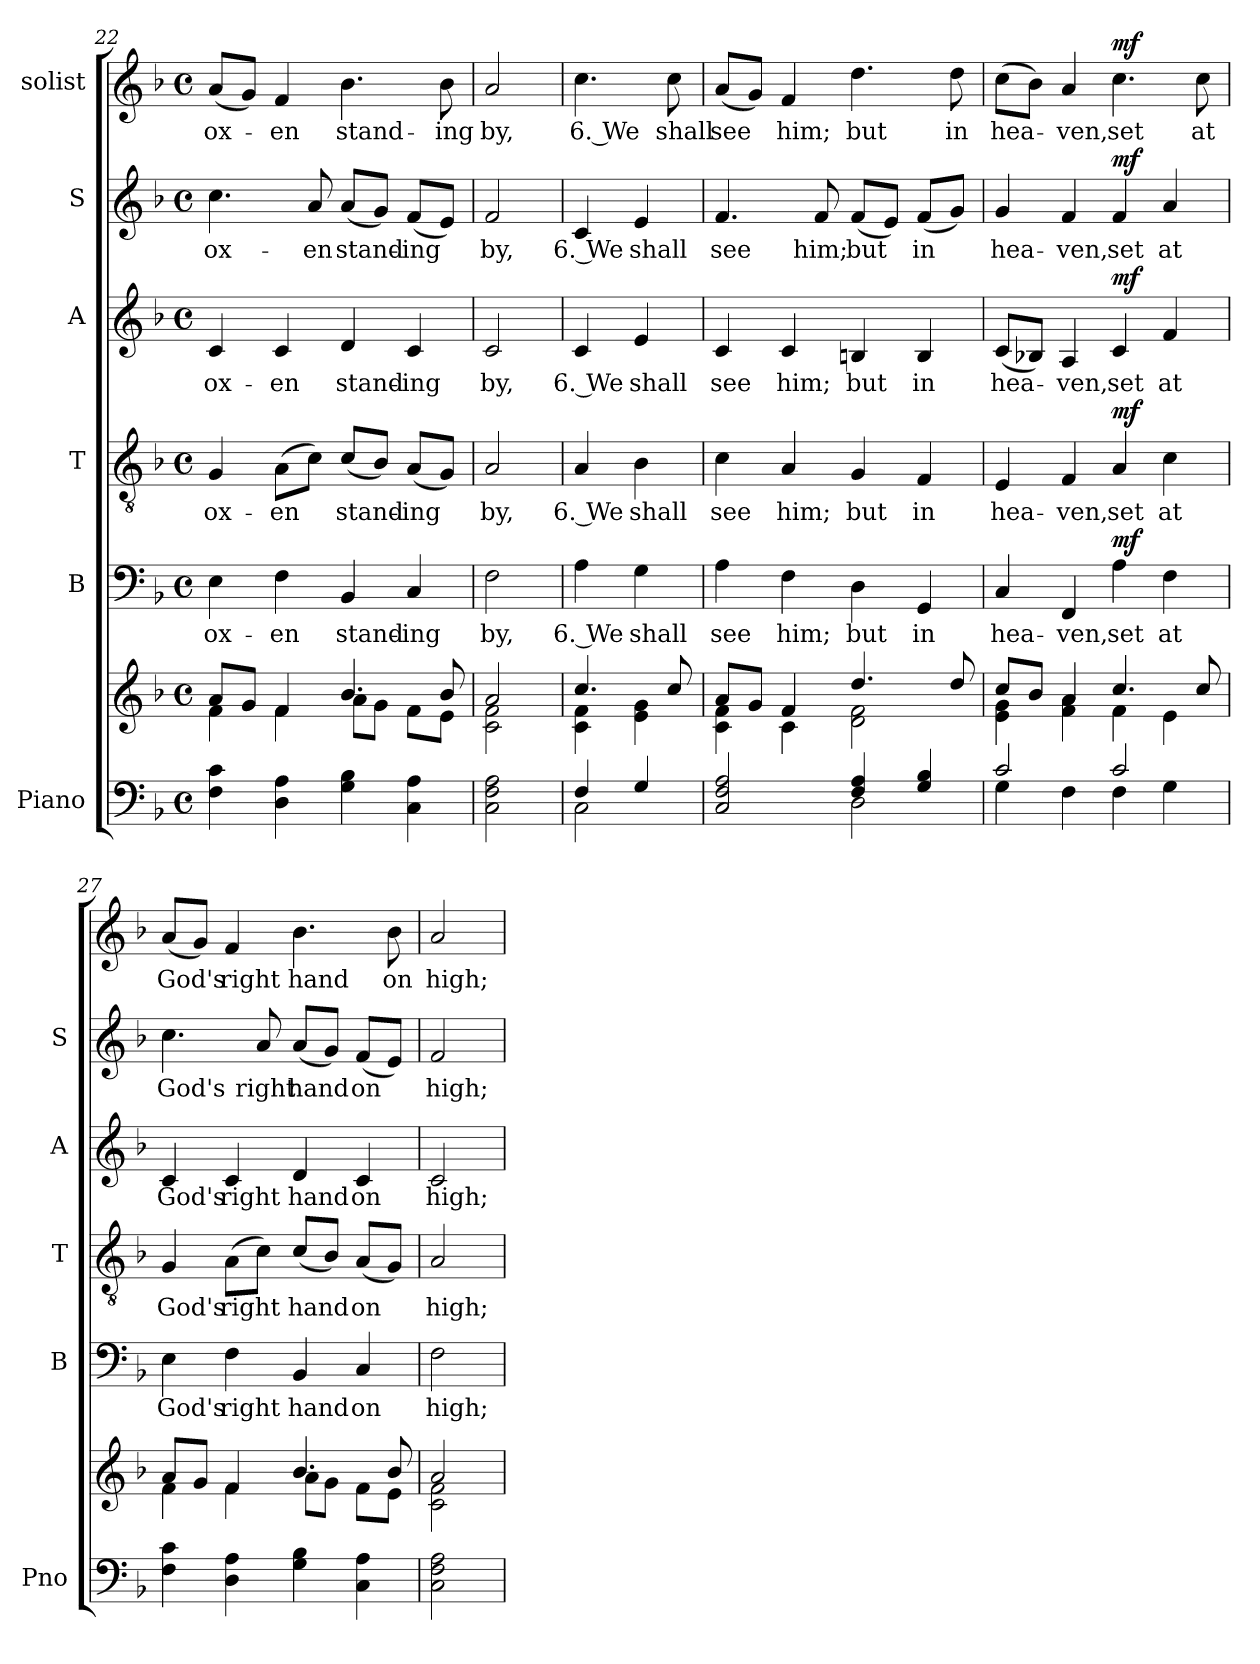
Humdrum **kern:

**kern	**kern	**dynam	**kern	**text	**dynam	**kern	**text	**dynam	**kern	**text	**dynam	**kern	**text	**dynam	**kern	**text	**dynam
*part6	*part6	*part6	*part5	*part5	*part5	*part4	*part4	*part4	*part3	*part3	*part3	*part2	*part2	*part2	*part1	*part1	*part1
*staff7	*staff6	*staff6/7	*staff5	*staff5	*staff5	*staff4	*staff4	*staff4	*staff3	*staff3	*staff3	*staff2	*staff2	*staff2	*staff1	*staff1	*staff1
*I"Piano	*	*	*I"B	*	*	*I"T	*	*	*I"A	*	*	*I"S	*	*	*I"solist	*	*
*I'Pno	*	*	*I'B	*	*	*I'T	*	*	*I'A	*	*	*I'S	*	*	*	*	*
*clefF4	*clefG2	*	*clefF4	*	*	*clefGv2	*	*	*clefG2	*	*	*clefG2	*	*	*clefG2	*	*
*k[b-]	*k[b-]	*	*k[b-]	*	*	*k[b-]	*	*	*k[b-]	*	*	*k[b-]	*	*	*k[b-]	*	*
*M4/4	*M4/4	*	*M4/4	*	*	*M4/4	*	*	*M4/4	*	*	*M4/4	*	*	*M4/4	*	*
*met(c)	*met(c)	*	*met(c)	*	*	*met(c)	*	*	*met(c)	*	*	*met(c)	*	*	*met(c)	*	*
=22	=22	=22	=22	=22	=22	=22	=22	=22	=22	=22	=22	=22	=22	=22	=22	=22	=22
*	*^	*	*	*	*	*	*	*	*	*	*	*	*	*	*	*	*
!	!	!	!	!	!LO:LY:b	!	!	!LO:LY:b	!	!	!LO:LY:b	!	!	!LO:LY:b	!	!	!LO:LY:b	!
4F\ 4c\	8a/L	4f\	.	4E\	ox-	.	4G/	ox-	.	4c/	ox-	.	4.cc\	ox-	.	(8a/L	ox-	.
.	8g/J	.	.	.	.	.	.	.	.	.	.	.	.	.	.	8g/J)	.	.
!	!	!	!	!	!LO:LY:b	!	!	!LO:LY:b	!	!	!LO:LY:b	!	!	!	!	!	!LO:LY:b	!
4D\ 4A\	4f/	4f\	.	4F\	-en	.	(8A\L	-en	.	4c/	-en	.	.	.	.	4f/	-en	.
!	!	!	!	!	!	!	!	!	!	!	!	!	!	!LO:LY:b	!	!	!	!
.	.	.	.	.	.	.	8c\J)	.	.	.	.	.	8a/	-en	.	.	.	.
!	!	!	!	!	!LO:LY:b	!	!	!LO:LY:b	!	!	!LO:LY:b	!	!	!LO:LY:b	!	!	!LO:LY:b	!
4G\ 4B-\	4.b-/	8a\L	.	4BB-/	stand-	.	(8c/L	stand-	.	4d/	stand-	.	(8a/L	stand-	.	4.b-\	stand-	.
.	.	8g\J	.	.	.	.	8B-/J)	.	.	.	.	.	8g/J)	.	.	.	.	.
!	!	!	!	!	!LO:LY:b	!	!	!LO:LY:b	!	!	!LO:LY:b	!	!	!LO:LY:b	!	!	!	!
4C\ 4A\	.	8f\L	.	4C/	-ing	.	(8A/L	-ing	.	4c/	-ing	.	(8f/L	-ing	.	.	.	.
!	!	!	!	!	!	!	!	!	!	!	!	!	!	!	!	!	!LO:LY:b	!
.	8b-/	8e\J	.	.	.	.	8G/J)	.	.	.	.	.	8e/J)	.	.	8b-\	-ing	.
=23	=23	=23	=23	=23	=23	=23	=23	=23	=23	=23	=23	=23	=23	=23	=23	=23	=23	=23
!	!	!	!	!	!LO:LY:b	!	!	!LO:LY:b	!	!	!LO:LY:b	!	!	!LO:LY:b	!	!	!LO:LY:b	!
2C\ 2F\ 2A\	2a/	2c\ 2f\	.	2F\	by,	.	2A/	by,	.	2c/	by,	.	2f/	by,	.	2a/	by,	.
!!LO:PB:g=z
=24	=24	=24	=24	=24	=24	=24	=24	=24	=24	=24	=24	=24	=24	=24	=24	=24	=24	=24
*^	*	*	*	*	*	*	*	*	*	*	*	*	*	*	*	*	*	*
!	!	!	!	!	!	!LO:LY:b	!	!	!LO:LY:b	!	!	!LO:LY:b	!	!	!LO:LY:b	!	!	!LO:LY:b	!
4F/	2C\	4.cc/	4c\ 4f\	.	4A\	6. We	.	4A/	6. We	.	4c/	6. We	.	4c/	6. We	.	4.cc\	6. We	.
!	!	!	!	!	!	!LO:LY:b	!	!	!LO:LY:b	!	!	!LO:LY:b	!	!	!LO:LY:b	!	!	!	!
4G/	.	.	4e\ 4g\	.	4G\	shall	.	4B-\	shall	.	4e/	shall	.	4e/	shall	.	.	.	.
!	!	!	!	!	!	!	!	!	!	!	!	!	!	!	!	!	!	!LO:LY:b	!
.	.	8cc/	.	.	.	.	.	.	.	.	.	.	.	.	.	.	8cc\	shall	.
=25	=25	=25	=25	=25	=25	=25	=25	=25	=25	=25	=25	=25	=25	=25	=25	=25	=25	=25	=25
!	!	!	!	!	!	!LO:LY:b	!	!	!LO:LY:b	!	!	!LO:LY:b	!	!	!LO:LY:b	!	!	!LO:LY:b	!
2C/ 2F/ 2A/	2ryy	8a/L	4c\ 4f\	.	4A\	see	.	4c\	see	.	4c/	see	.	4.f/	see	.	(8a/L	see	.
.	.	8g/J	.	.	.	.	.	.	.	.	.	.	.	.	.	.	8g/J)	.	.
!	!	!	!	!	!	!LO:LY:b	!	!	!LO:LY:b	!	!	!LO:LY:b	!	!	!	!	!	!LO:LY:b	!
.	.	4f/	4c\	.	4F\	him;	.	4A/	him;	.	4c/	him;	.	.	.	.	4f/	him;	.
!	!	!	!	!	!	!	!	!	!	!	!	!	!	!	!LO:LY:b	!	!	!	!
.	.	.	.	.	.	.	.	.	.	.	.	.	.	8f/	him;	.	.	.	.
!	!	!	!	!	!	!LO:LY:b	!	!	!LO:LY:b	!	!	!LO:LY:b	!	!	!LO:LY:b	!	!	!LO:LY:b	!
4F/ 4A/	2D\	4.dd/	2d\ 2f\	.	4D\	but	.	4G/	but	.	4Bn/	but	.	(8f/L	but	.	4.dd\	but	.
.	.	.	.	.	.	.	.	.	.	.	.	.	.	8e/J)	.	.	.	.	.
!	!	!	!	!	!	!LO:LY:b	!	!	!LO:LY:b	!	!	!LO:LY:b	!	!	!LO:LY:b	!	!	!	!
4G/ 4B-/	.	.	.	.	4GG/	in	.	4F/	in	.	4B/	in	.	(8f/L	in	.	.	.	.
!	!	!	!	!	!	!	!	!	!	!	!	!	!	!	!	!	!	!LO:LY:b	!
.	.	8dd/	.	.	.	.	.	.	.	.	.	.	.	8g/J)	.	.	8dd\	in	.
=26	=26	=26	=26	=26	=26	=26	=26	=26	=26	=26	=26	=26	=26	=26	=26	=26	=26	=26	=26
!	!	!	!	!	!	!LO:LY:b	!	!	!LO:LY:b	!	!	!LO:LY:b	!	!	!LO:LY:b	!	!	!LO:LY:b	!
2c/	4G\	8cc/L	4e\ 4g\	.	4C/	hea-	.	4E/	hea-	.	(8c/L	hea-	.	4g/	hea-	.	(8cc\L	hea-	.
.	.	8b-/J	.	.	.	.	.	.	.	.	8B-X/J)	.	.	.	.	.	8b-\J)	.	.
!	!	!	!	!	!	!LO:LY:b	!	!	!LO:LY:b	!	!	!LO:LY:b	!	!	!LO:LY:b	!	!	!LO:LY:b	!
.	4F\	4a/	4f\ 4a\	.	4FF/	-ven,	.	4F/	-ven,	.	4A/	-ven,	.	4f/	-ven,	.	4a/	-ven,	.
!	!	!	!	!LO:DY:b=2	!	!LO:LY:b	!	!	!LO:LY:b	!	!	!LO:LY:b	!	!	!LO:LY:b	!	!	!LO:LY:b	!
!	!	!	!	!LO:DY:n=1:b	!	!	!LO:DY:a	!	!	!LO:DY:a	!	!	!LO:DY:a	!	!	!LO:DY:a	!	!	!LO:DY:a
2c/	4F\	4.cc/	4f\	mf mf	4A\	set	mf	4A/	set	mf	4c/	set	mf	4f/	set	mf	4.cc\	set	mf
!	!	!	!	!	!	!LO:LY:b	!	!	!LO:LY:b	!	!	!LO:LY:b	!	!	!LO:LY:b	!	!	!	!
.	4G\	.	4e\	.	4F\	at	.	4c\	at	.	4f/	at	.	4a/	at	.	.	.	.
!	!	!	!	!	!	!	!	!	!	!	!	!	!	!	!	!	!	!LO:LY:b	!
.	.	8cc/	.	.	.	.	.	.	.	.	.	.	.	.	.	.	8cc\	at	.
*v	*v	*	*	*	*	*	*	*	*	*	*	*	*	*	*	*	*	*	*
=27	=27	=27	=27	=27	=27	=27	=27	=27	=27	=27	=27	=27	=27	=27	=27	=27	=27	=27
!	!	!	!	!	!LO:LY:b	!	!	!LO:LY:b	!	!	!LO:LY:b	!	!	!LO:LY:b	!	!	!LO:LY:b	!
4F\ 4c\	8a/L	4f\	.	4E\	God's	.	4G/	God's	.	4c/	God's	.	4.cc\	God's	.	(8a/L	God's	.
.	8g/J	.	.	.	.	.	.	.	.	.	.	.	.	.	.	8g/J)	.	.
!	!	!	!	!	!LO:LY:b	!	!	!LO:LY:b	!	!	!LO:LY:b	!	!	!	!	!	!LO:LY:b	!
4D\ 4A\	4f/	4f\	.	4F\	right	.	(8A\L	right	.	4c/	right	.	.	.	.	4f/	right	.
!	!	!	!	!	!	!	!	!	!	!	!	!	!	!LO:LY:b	!	!	!	!
.	.	.	.	.	.	.	8c\J)	.	.	.	.	.	8a/	right	.	.	.	.
!	!	!	!	!	!LO:LY:b	!	!	!LO:LY:b	!	!	!LO:LY:b	!	!	!LO:LY:b	!	!	!LO:LY:b	!
4G\ 4B-\	4.b-/	8a\L	.	4BB-/	hand	.	(8c/L	hand	.	4d/	hand	.	(8a/L	hand	.	4.b-\	hand	.
.	.	8g\J	.	.	.	.	8B-/J)	.	.	.	.	.	8g/J)	.	.	.	.	.
!	!	!	!	!	!LO:LY:b	!	!	!LO:LY:b	!	!	!LO:LY:b	!	!	!LO:LY:b	!	!	!	!
4C\ 4A\	.	8f\L	.	4C/	on	.	(8A/L	on	.	4c/	on	.	(8f/L	on	.	.	.	.
!	!	!	!	!	!	!	!	!	!	!	!	!	!	!	!	!	!LO:LY:b	!
.	8b-/	8e\J	.	.	.	.	8G/J)	.	.	.	.	.	8e/J)	.	.	8b-\	on	.
=28	=28	=28	=28	=28	=28	=28	=28	=28	=28	=28	=28	=28	=28	=28	=28	=28	=28	=28
!	!	!	!	!	!LO:LY:b	!	!	!LO:LY:b	!	!	!LO:LY:b	!	!	!LO:LY:b	!	!	!LO:LY:b	!
2C\ 2F\ 2A\	2a/	2c\ 2f\	.	2F\	high;	.	2A/	high;	.	2c/	high;	.	2f/	high;	.	2a/	high;	.
*	*v	*v	*	*	*	*	*	*	*	*	*	*	*	*	*	*	*	*
=	=	=	=	=	=	=	=	=	=	=	=	=	=	=	=	=	=
*-	*-	*-	*-	*-	*-	*-	*-	*-	*-	*-	*-	*-	*-	*-	*-	*-	*-
